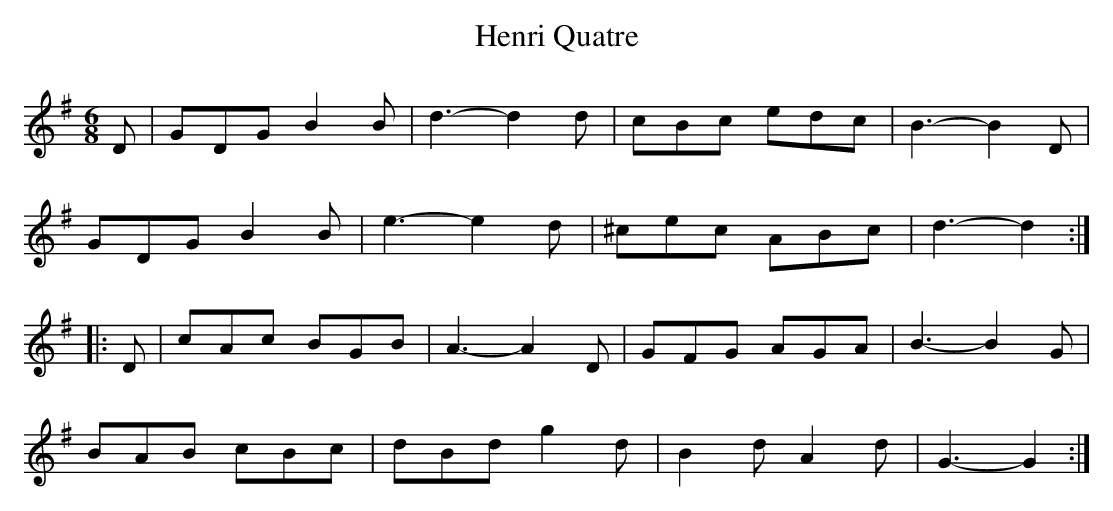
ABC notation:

X:1
T: Henri Quatre
M: 6/8
L: 1/8
K: G
D | GDG B2B | d3-d2d| cBc edc | B3-B2 D|
GDG B2B | e3-e2d | ^cec ABc | d3-d2 :|
|: D | cAc BGB | A3-A2D | GFG AGA | B3-B2G |
BAB cBc | dBd g2d | B2d A2d | G3-G2 :|
